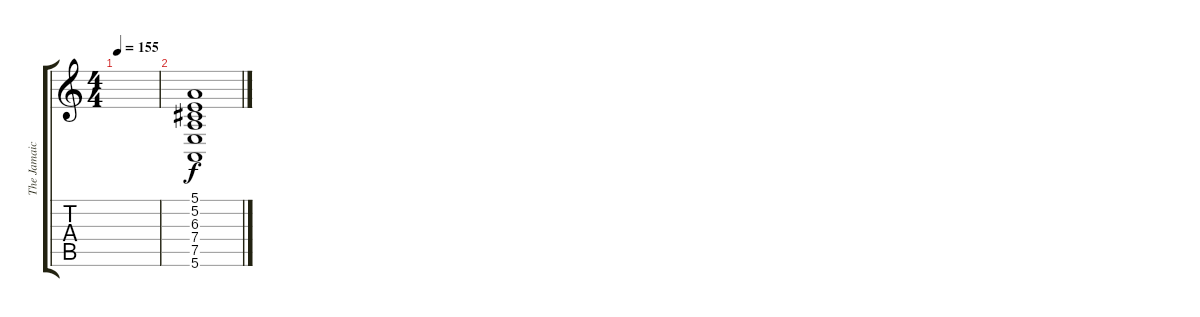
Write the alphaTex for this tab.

\track ("The Jamaican Dude" "The Jamaic") {instrument steeldrums}
\staff {score tabs}
\tuning (E4 B3 G3 D3 A2 E2) {hide}
\ts (4 4)
\tempo 155
\clef g2
\ks c
|
(5.1 5.2 6.3 7.4 7.5 5.6).1
